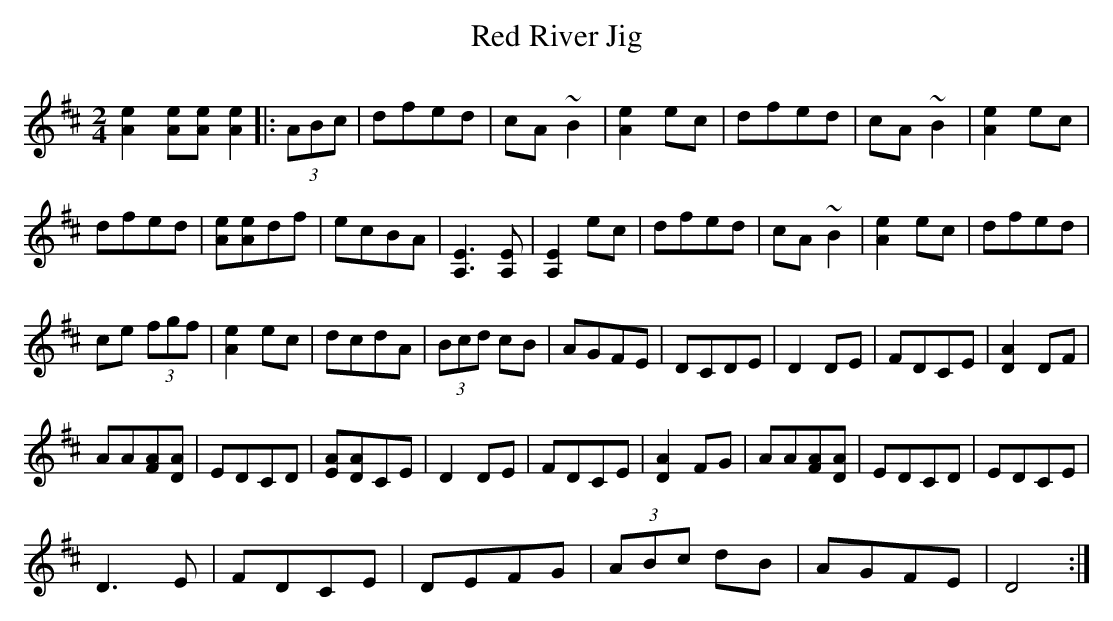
X:1
T: Red River Jig
M: 3/2
L: 1/8
K: Dmaj
[M:2/4]
[eA]2 [eA][eA] [eA]2 |:(3ABc| dfed | cA ~B2 |[eA]2 ec|dfed | cA ~B2 |[eA]2 ec|
dfed |[eA][eA]df | ecBA|[EA,]3 [EA,] |[EA,]2 ec | dfed|cA ~B2 |[eA]2 ec | dfed |
ce (3fgf |[eA]2ec | dcdA |(3Bcd cB | AGFE | DCDE|D2 DE | FDCE |[AD]2 DF|
AA[AF][AD] | EDCD |[AE][AD]CE | D2 DE | FDCE |[AD]2 FG | AA[AF][AD] | EDCD | EDCE|
D3E | FDCE | DEFG |(3ABc dB | AGFE | D4 :|
